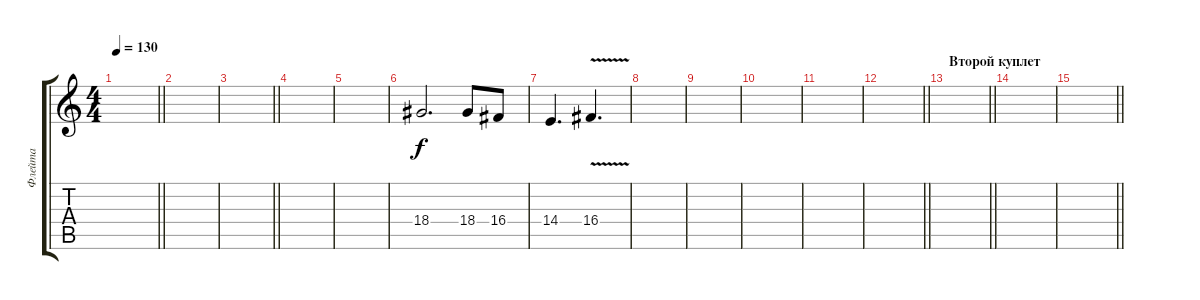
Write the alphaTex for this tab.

\track ("Флейта" "Флейта") {instrument synthvoice}
\staff {score tabs}
\tuning (E4 B3 G3 D3 A2 E2) {hide}
\ts (4 4)
\tempo 130
\clef g2
\barLineRight lightlight
\ks c
|
|
\barLineRight lightlight
|
|
|
18.4.2{d} 18.4.8 16.4.8 |
14.4.4{d} 16.4{v}.4{d} |
|
|
|
|
\barLineRight lightlight
|
\section ("" "Второй куплет")
\barLineRight lightlight
|
|
\barLineRight lightlight
